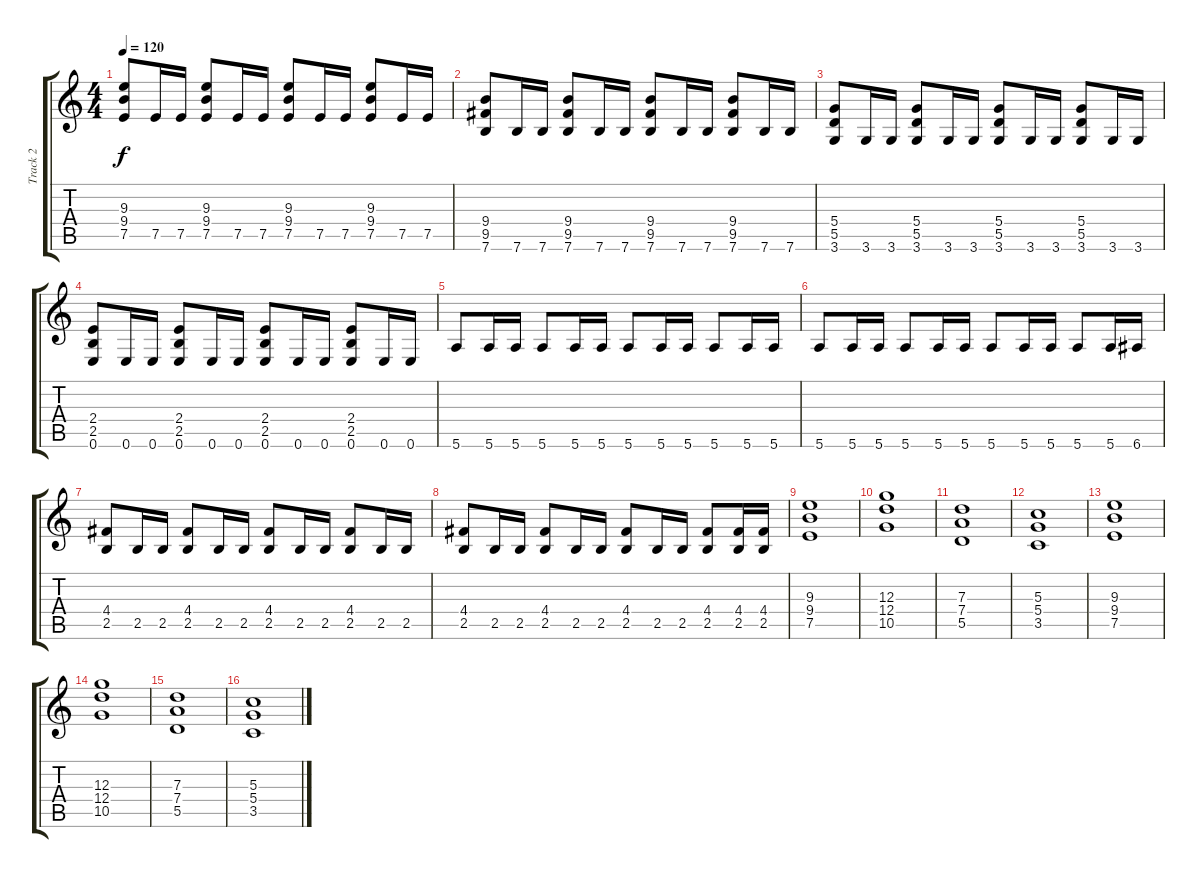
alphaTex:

\track ("Track 2" "Track 2") {instrument distortionguitar}
\staff {score tabs}
\tuning (E4 B3 G3 D3 A2 E2) {hide}
\ts (4 4)
\tempo 120
\clef g2
\ks c
(9.3 9.4 7.5).8{dy f} 7.5.16 7.5.16 (9.3 9.4 7.5).8 7.5.16 7.5.16 (9.3 9.4 7.5).8 7.5.16 7.5.16 (9.3 9.4 7.5).8 7.5.16 7.5.16 |
(9.4 9.5 7.6).8 7.6.16 7.6.16 (9.4 9.5 7.6).8 7.6.16 7.6.16 (9.4 9.5 7.6).8 7.6.16 7.6.16 (9.4 9.5 7.6).8 7.6.16 7.6.16 |
(5.4 5.5 3.6).8 3.6.16 3.6.16 (5.4 5.5 3.6).8 3.6.16 3.6.16 (5.4 5.5 3.6).8 3.6.16 3.6.16 (5.4 5.5 3.6).8 3.6.16 3.6.16 |
(2.4 2.5 0.6).8 0.6.16 0.6.16 (2.4 2.5 0.6).8 0.6.16 0.6.16 (2.4 2.5 0.6).8 0.6.16 0.6.16 (2.4 2.5 0.6).8 0.6.16 0.6.16 |
5.6.8 5.6.16 5.6.16 5.6.8 5.6.16 5.6.16 5.6.8 5.6.16 5.6.16 5.6.8 5.6.16 5.6.16 |
5.6.8 5.6.16 5.6.16 5.6.8 5.6.16 5.6.16 5.6.8 5.6.16 5.6.16 5.6.8 5.6.16 6.6.16 |
(4.4 2.5).8 2.5.16 2.5.16 (4.4 2.5).8 2.5.16 2.5.16 (4.4 2.5).8 2.5.16 2.5.16 (4.4 2.5).8 2.5.16 2.5.16 |
(4.4 2.5).8 2.5.16 2.5.16 (4.4 2.5).8 2.5.16 2.5.16 (4.4 2.5).8 2.5.16 2.5.16 (4.4 2.5).8 (4.4 2.5).16 (4.4 2.5).16 |
(9.3 9.4 7.5).1 |
(12.3 12.4 10.5).1 |
(7.3 7.4 5.5).1 |
(5.3 5.4 3.5).1 |
(9.3 9.4 7.5).1 |
(12.3 12.4 10.5).1 |
(7.3 7.4 5.5).1 |
(5.3 5.4 3.5).1
